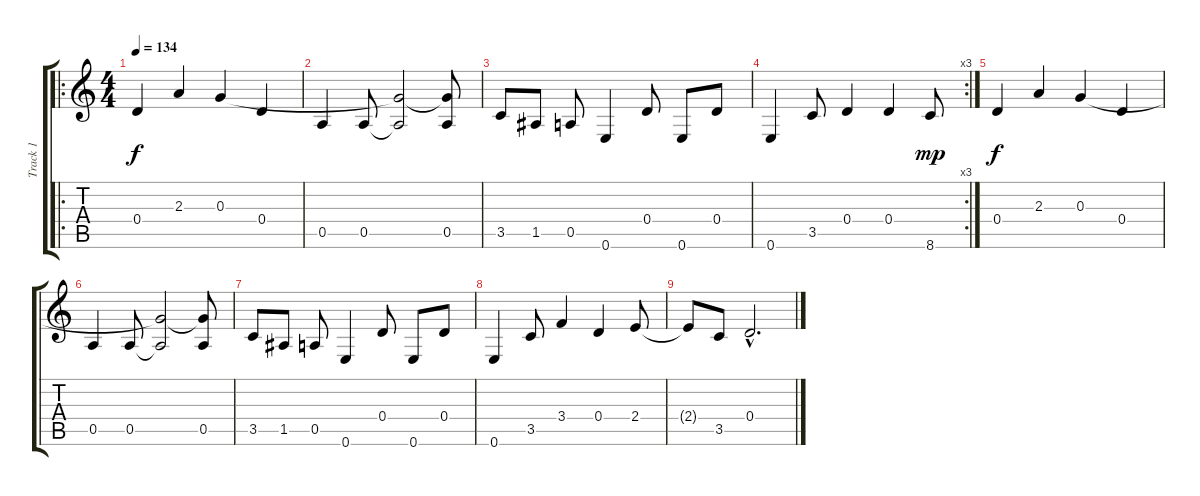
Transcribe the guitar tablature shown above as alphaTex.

\track ("Track 1" "Track 1") {instrument acousticguitarsteel}
\staff {score tabs}
\tuning (E4 B3 G3 D3 A2 E2) {hide}
\ro
\ts (4 4)
\tempo 134
\clef g2
\ks c
0.4.4{dy f instrument acousticguitarsteel} 2.3.4 0.3.4 0.4.4 |
0.5.4 0.5.8 (0.3{t} 0.5{t}).2 (0.3{t} 0.5).8 |
3.5.8 1.5.8 0.5.8 0.6.4 0.4.8 0.6.8 0.4.8 |
\rc 3
0.6.4 3.5.8 0.4.4 0.4.4 8.6.8{dy mp} |
0.4.4{dy f} 2.3.4 0.3.4 0.4.4 |
0.5.4 0.5.8 (0.3{t} 0.5{t}).2 (0.3{t} 0.5).8 |
3.5.8 1.5.8 0.5.8 0.6.4 0.4.8 0.6.8 0.4.8 |
0.6.4 3.5.8 3.4.4 0.4.4 2.4.8 |
2.4{t}.8 3.5.8 0.4{hac}.2{d}
